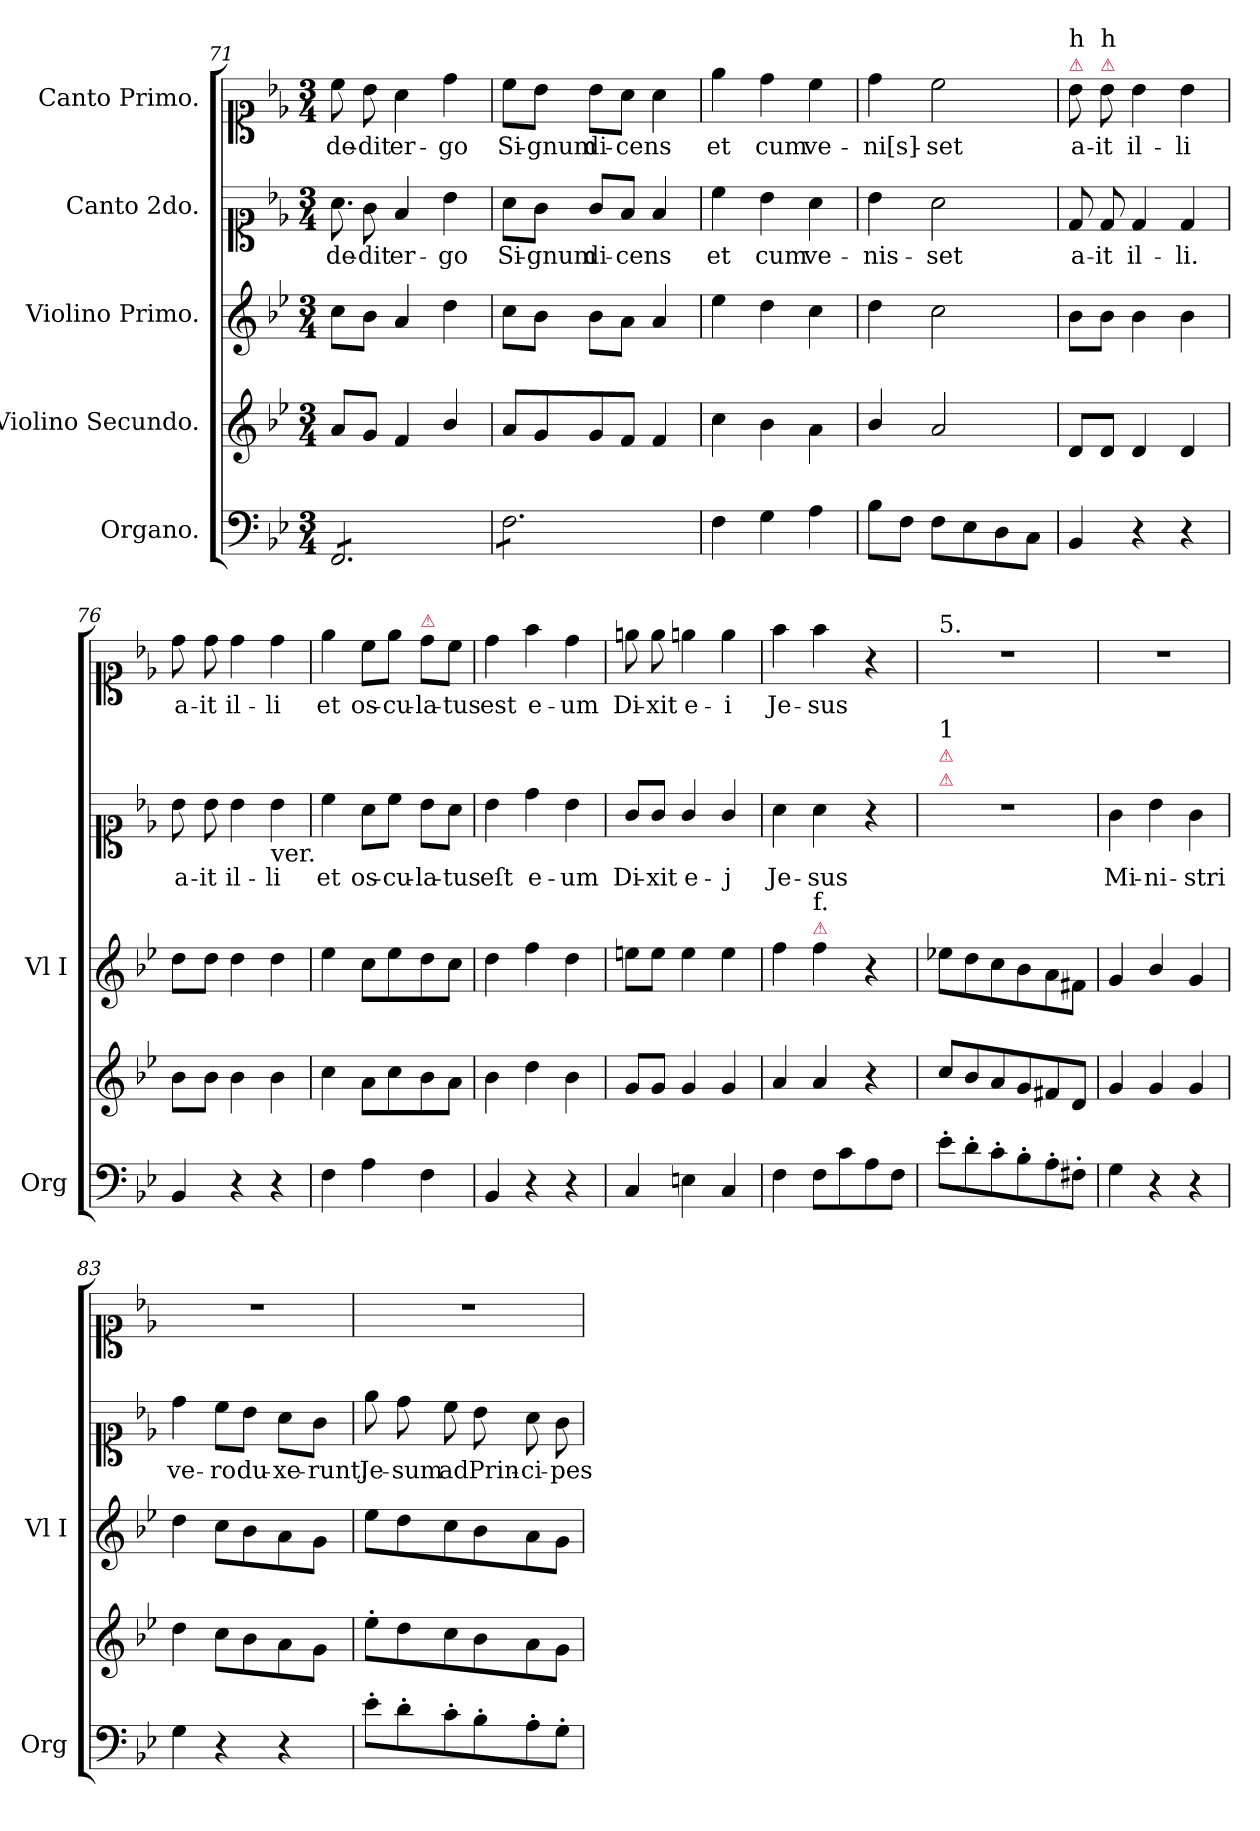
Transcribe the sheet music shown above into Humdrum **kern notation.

**kern	**kern	**kern	**kern	**text	**kern	**text
*part5	*part4	*part3	*part2	*part2	*part1	*part1
*staff5	*staff4	*staff3	*staff2	*staff2	*staff1	*staff1
*I"Organo.	*I"Violino Secundo.	*I"Violino Primo.	*I"Canto 2do.	*	*I"Canto Primo.	*
*I'Org	*	*I'Vl I	*	*	*	*
*clefF4	*clefG2	*clefG2	*clefC1	*	*clefC1	*
*k[b-e-]	*k[b-e-]	*k[b-e-]	*k[b-e-]	*	*k[b-e-]	*
*g:	*g:	*g:	*g:	*	*g:	*
*M3/4	*M3/4	*M3/4	*M3/4	*	*M3/4	*
=71	=71	=71	=71	=71	=71	=71
!	!	!	!LO:N:vis=8.	!	!	!
*tremolo	*	*	*	*	*	*
8FF/L	8a/L	8cc\L	8a\	de-	8cc\	de-
8FF/	8g/J	8b-\J	8g\	-dit	8b-\	-dit
8FF/	4f/	4a/	4f/	er-	4a\	er-
8FF/	.	.	.	.	.	.
8FF/	4b-/	4dd\	4b-\	-go	4dd\	-go
8FF/J	.	.	.	.	.	.
=72	=72	=72	=72	=72	=72	=72
8F\L	8a/L	8cc\L	8a\L	Si-	8cc\L	Si-
8F\	8g/	8b-\J	8g\J	-gnum	8b-\J	-gnum
8F\	8g/	8b-\L	8g/L	di-	8b-\L	di-
8F\	8f/J	8a\J	8f/J	-cens	8a\J	-cens
8F\	4f/	4a/	4f/	.	4a\	.
8F\J	.	.	.	.	.	.
*Xtremolo	*	*	*	*	*	*
=73	=73	=73	=73	=73	=73	=73
4F\	4cc\	4ee-\	4cc\	et	4ee-\	et
4G\	4b-\	4dd\	4b-\	cum	4dd\	cum
4A\	4a\	4cc\	4a\	ve-	4cc\	ve-
=74	=74	=74	=74	=74	=74	=74
8B-\L	4b-/	4dd\	4b-\	-nis-	4dd\	-ni[s]-
8F\J	.	.	.	.	.	.
8F\L	2a/	2cc\	2a\	-set	2cc\	-set
8E-\	.	.	.	.	.	.
8D\	.	.	.	.	.	.
8C\J	.	.	.	.	.	.
=75	=75	=75	=75	=75	=75	=75
!	!	!	!	!	!LO:TX:a:color=crimson:t=⚠	!
!	!	!	!	!	!LO:TX:a:t=h	!
4BB-/	8d/L	8b-\L	8d/	a-	8b-\	a-
!	!	!	!	!	!LO:TX:a:color=crimson:t=⚠	!
!	!	!	!	!	!LO:TX:a:t=h	!
.	8d/J	8b-\J	8d/	-it	8b-\	-it
4r	4d/	4b-\	4d/	il-	4b-\	il-
4r	4d/	4b-\	4d/	-li.	4b-\	-li
=76	=76	=76	=76	=76	=76	=76
4BB-/	8b-\L	8dd\L	8b-\	a-	8dd\	a-
.	8b-\J	8dd\J	8b-\	-it	8dd\	-it
4r	4b-\	4dd\	4b-\	il-	4dd\	il-
!	!	!	!LO:TX:b:t=ver.	!	!	!
4r	4b-\	4dd\	4b-\	-li	4dd\	-li
=77	=77	=77	=77	=77	=77	=77
4F\	4cc\	4ee-\	4cc\	et	4ee-\	et
4A\	8a\L	8cc\L	8a\L	os-	8cc\L	os-
.	8cc\	8ee-\	8cc\J	-cu-	8ee-\J	-cu-
!	!	!	!	!	!LO:TX:a:color=crimson:t=⚠	!
4F\	8b-\	8dd\	8b-\L	-la-	8dd\L	-la-
.	8a\J	8cc\J	8a\J	-tus	8cc\J	-tus
=78	=78	=78	=78	=78	=78	=78
4BB-/	4b-\	4dd\	4b-\	eſt	4dd\	est
4r	4dd\	4ff\	4dd\	e-	4ff\	e-
4r	4b-\	4dd\	4b-\	-um	4dd\	-um
=79	=79	=79	=79	=79	=79	=79
4C/	8g/L	8een\L	8g/L	Di-	8een\	Di-
.	8g/J	8ee\J	8g/J	-xit	8ee\	-xit
4En\	4g/	4ee\	4g/	e-	4een\	e-
4C/	4g/	4ee\	4g/	-j	4ee\	-i
=80	=80	=80	=80	=80	=80	=80
4F\	4a/	4ff\	4a\	Je-	4ff\	Je-
!	!	!LO:TX:a:color=crimson:t=⚠	!	!	!	!
!	!	!LO:TX:a:t=f.	!	!	!	!
8F\L	4a/	4ff\	4a\	-sus	4ff\	-sus
8c\	.	.	.	.	.	.
8A\	4r	4r	4r	.	4r	.
8F\J	.	.	.	.	.	.
=81	=81	=81	=81	=81	=81	=81
!	!	!	!	!	!LO:TX:a:t=5.	!
!	!	!	!LO:TX:a:color=crimson:t=⚠	!	!	!
!	!	!	!LO:TX:a:color=crimson:t=⚠	!	!	!
!	!	!	!LO:TX:a:t=1	!	!	!
8e-'\L	8cc/L	8ee-X\L	2.r	.	2.r	.
8d'\	8b-/	8dd\	.	.	.	.
8c'\	8a/	8cc\	.	.	.	.
8B-'\	8g/	8b-\	.	.	.	.
8A'\	8f#X/	8a\	.	.	.	.
8F#X'\J	8d/J	8f#X\J	.	.	.	.
=82	=82	=82	=82	=82	=82	=82
4G\	4g/	4g/	4g\	Mi-	2.r	.
4r	4g/	4b-/	4b-\	-ni-	.	.
4r	4g/	4g/	4g\	-stri	.	.
=83	=83	=83	=83	=83	=83	=83
4G\	4dd\	4dd\	4dd\	ve-	2.r	.
4r	8cc\L	8cc\L	8cc\L	-ro	.	.
.	8b-\	8b-\	8b-\J	du-	.	.
4r	8a\	8a\	8a\L	-xe-	.	.
.	8g\J	8g\J	8g\J	-runt.	.	.
=84	=84	=84	=84	=84	=84	=84
8e-'\L	8ee-'\L	8ee-\L	8ee-\	Je-	2.r	.
8d'\	8dd\	8dd\	8dd\	-sum	.	.
8c'\	8cc\	8cc\	8cc\	ad	.	.
8B-'\	8b-\	8b-\	8b-\	Prin-	.	.
8A'\	8a\	8a\	8a\	-ci-	.	.
8G'\J	8g\J	8g\J	8g\	-pes	.	.
=	=	=	=	=	=	=
*-	*-	*-	*-	*-	*-	*-
